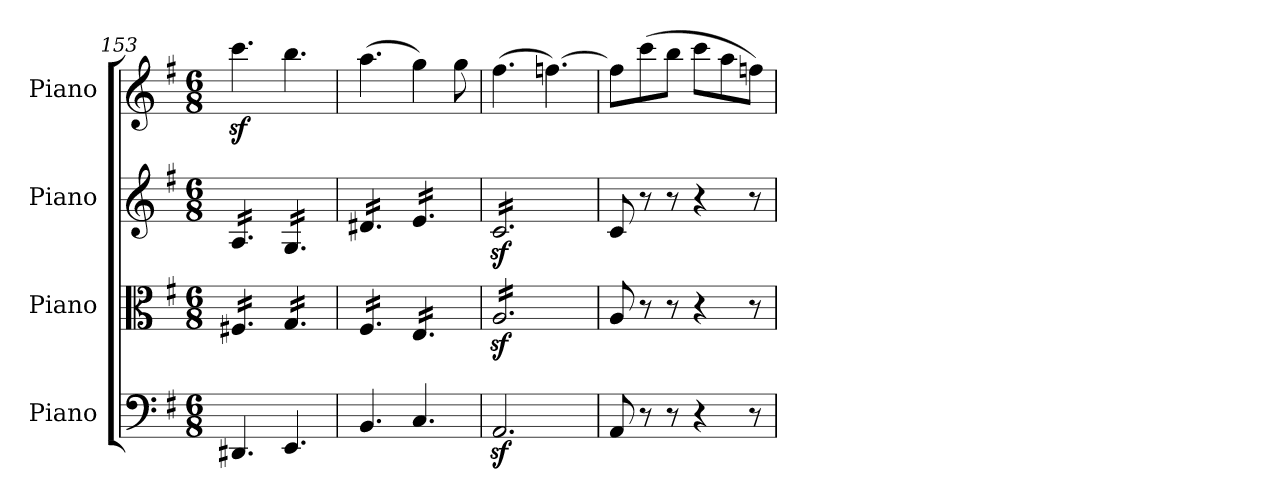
**kern	**kern	**kern	**kern
*part4	*part3	*part2	*part1
*staff4	*staff3	*staff2	*staff1
*I"Piano	*I"Piano	*I"Piano	*I"Piano
*I'Pno	*I'Pno	*I'Pno	*I'Pno
*clefF4	*clefC3	*clefG2	*clefG2
*k[f#]	*k[f#]	*k[f#]	*k[f#]
*M6/8	*M6/8	*M6/8	*M6/8
=153	=153	=153	=153
*	*tremolo	*	*
*	*	*tremolo	*
4.DD#X/	16F#X/LL	16A/LL	4.cccz<\
.	16F#X/	16A/	.
.	16F#X/	16A/	.
.	16F#X/	16A/	.
.	16F#X/	16A/	.
.	16F#X/JJ	16A/JJ	.
4.EE/	16G/LL	16G/LL	4.bb\
.	16G/	16G/	.
.	16G/	16G/	.
.	16G/	16G/	.
.	16G/	16G/	.
.	16G/JJ	16G/JJ	.
=154	=154	=154	=154
4.BB/	16F#/LL	16d#X/LL	(4.aa\
.	16F#/	16d#X/	.
.	16F#/	16d#X/	.
.	16F#/	16d#X/	.
.	16F#/	16d#X/	.
.	16F#/JJ	16d#X/JJ	.
4.C/	16E/LL	16e/LL	4gg\)
.	16E/	16e/	.
.	16E/	16e/	.
.	16E/	16e/	.
.	16E/	16e/	8gg\
.	16E/JJ	16e/JJ	.
=155	=155	=155	=155
2.AAz</	16Az</LL	16cz</LL	(4.ff#\
.	16Az</	16cz</	.
.	16Az</	16cz</	.
.	16Az</	16cz</	.
.	16Az</	16cz</	.
.	16Az</	16cz</	.
.	16Az</	16cz</	[4.ffn\)
.	16Az</	16cz</	.
.	16Az</	16cz</	.
.	16Az</	16cz</	.
.	16Az</	16cz</	.
.	16Az</JJ	16cz</JJ	.
*	*	*Xtremolo	*
*	*Xtremolo	*	*
=156	=156	=156	=156
8AA/	8A/	8c/	8ff\L]
8r	8r	8r	(8ccc\
8r	8r	8r	8bb\J
4r	4r	4r	8ccc\L
.	.	.	8aa\
8r	8r	8r	8ffn\J)
=	=	=	=
*-	*-	*-	*-
